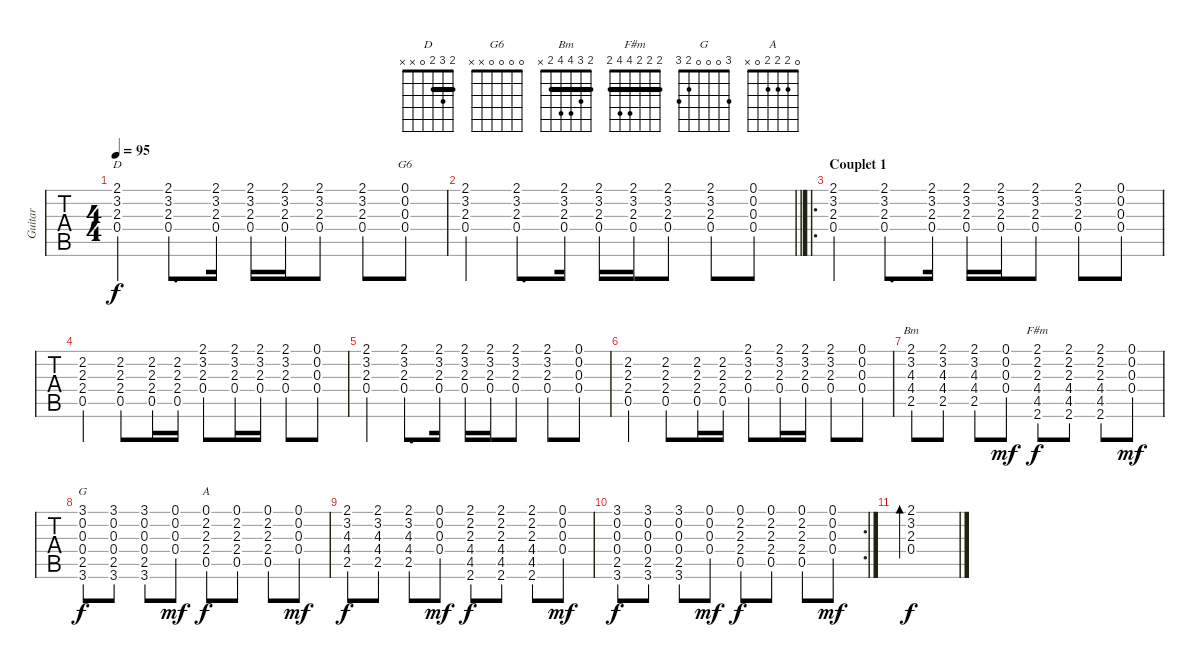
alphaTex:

\track ("Guitar" "Guitar") {instrument overdrivenguitar}
\staff {tabs}
\tuning (E4 B3 G3 D3 A2 E2) {hide}
\chord ("D" 2 3 2 0 x x) {barre 2}
\chord ("G6" 0 0 0 0 x x)
\chord ("Bm" 2 3 4 4 2 x) {barre 2}
\chord ("F#m" 2 2 2 4 4 2) {barre 2}
\chord ("G" 3 0 0 0 2 3)
\chord ("A" 0 2 2 2 0 x)
\ts (4 4)
\tempo 95
\clef g2
\ks c
(2.1 3.2 2.3 0.4).4{ch "D" dy f instrument overdrivenguitar} (2.1 3.2 2.3 0.4).8{d} (2.1 3.2 2.3 0.4).16 (2.1 3.2 2.3 0.4).16 (2.1 3.2 2.3 0.4).16 (2.1 3.2 2.3 0.4).8 (2.1 3.2 2.3 0.4).8 (0.1 0.2 0.3 0.4).8{ch "G6"} |
\barLineRight lightlight
(2.1 3.2 2.3 0.4).4 (2.1 3.2 2.3 0.4).8{d} (2.1 3.2 2.3 0.4).16 (2.1 3.2 2.3 0.4).16 (2.1 3.2 2.3 0.4).16 (2.1 3.2 2.3 0.4).8 (2.1 3.2 2.3 0.4).8 (0.1 0.2 0.3 0.4).8 |
\ro
\section ("" "Couplet 1")
(2.1 3.2 2.3 0.4).4 (2.1 3.2 2.3 0.4).8{d} (2.1 3.2 2.3 0.4).16 (2.1 3.2 2.3 0.4).16 (2.1 3.2 2.3 0.4).16 (2.1 3.2 2.3 0.4).8 (2.1 3.2 2.3 0.4).8 (0.1 0.2 0.3 0.4).8 |
(2.2 2.3 2.4 0.5).4 (2.2 2.3 2.4 0.5).8 (2.2 2.3 2.4 0.5).16 (2.2 2.3 2.4 0.5).16 (2.1 3.2 2.3 0.4).8 (2.1 3.2 2.3 0.4).16 (2.1 3.2 2.3 0.4).16 (2.1 3.2 2.3 0.4).8 (0.1 0.2 0.3 0.4).8 |
(2.1 3.2 2.3 0.4).4 (2.1 3.2 2.3 0.4).8{d} (2.1 3.2 2.3 0.4).16 (2.1 3.2 2.3 0.4).16 (2.1 3.2 2.3 0.4).16 (2.1 3.2 2.3 0.4).8 (2.1 3.2 2.3 0.4).8 (0.1 0.2 0.3 0.4).8 |
(2.2 2.3 2.4 0.5).4 (2.2 2.3 2.4 0.5).8 (2.2 2.3 2.4 0.5).16 (2.2 2.3 2.4 0.5).16 (2.1 3.2 2.3 0.4).8 (2.1 3.2 2.3 0.4).16 (2.1 3.2 2.3 0.4).16 (2.1 3.2 2.3 0.4).8 (0.1 0.2 0.3 0.4).8 |
(2.1 3.2 4.3 4.4 2.5).8{ch "Bm"} (2.1 3.2 4.3 4.4 2.5).8 (2.1 3.2 4.3 4.4 2.5).8 (0.1 0.2 0.3 0.4).8{dy mf} (2.1 2.2 2.3 4.4 4.5 2.6).8{ch "F#m" dy f} (2.1 2.2 2.3 4.4 4.5 2.6).8 (2.1 2.2 2.3 4.4 4.5 2.6).8 (0.1 0.2 0.3 0.4).8{dy mf} |
(3.1 0.2 0.3 0.4 2.5 3.6).8{ch "G" dy f} (3.1 0.2 0.3 0.4 2.5 3.6).8 (3.1 0.2 0.3 0.4 2.5 3.6).8 (0.1 0.2 0.3 0.4).8{dy mf} (0.1 2.2 2.3 2.4 0.5).8{ch "A" dy f} (0.1 2.2 2.3 2.4 0.5).8 (0.1 2.2 2.3 2.4 0.5).8 (0.1 0.2 0.3 0.4).8{dy mf} |
(2.1 3.2 4.3 4.4 2.5).8{dy f} (2.1 3.2 4.3 4.4 2.5).8 (2.1 3.2 4.3 4.4 2.5).8 (0.1 0.2 0.3 0.4).8{dy mf} (2.1 2.2 2.3 4.4 4.5 2.6).8{dy f} (2.1 2.2 2.3 4.4 4.5 2.6).8 (2.1 2.2 2.3 4.4 4.5 2.6).8 (0.1 0.2 0.3 0.4).8{dy mf} |
\rc 2
(3.1 0.2 0.3 0.4 2.5 3.6).8{dy f} (3.1 0.2 0.3 0.4 2.5 3.6).8 (3.1 0.2 0.3 0.4 2.5 3.6).8 (0.1 0.2 0.3 0.4).8{dy mf} (0.1 2.2 2.3 2.4 0.5).8{dy f} (0.1 2.2 2.3 2.4 0.5).8 (0.1 2.2 2.3 2.4 0.5).8 (0.1 0.2 0.3 0.4).8{dy mf} |
(2.1 3.2 2.3 0.4).1{bd 60 dy f}
